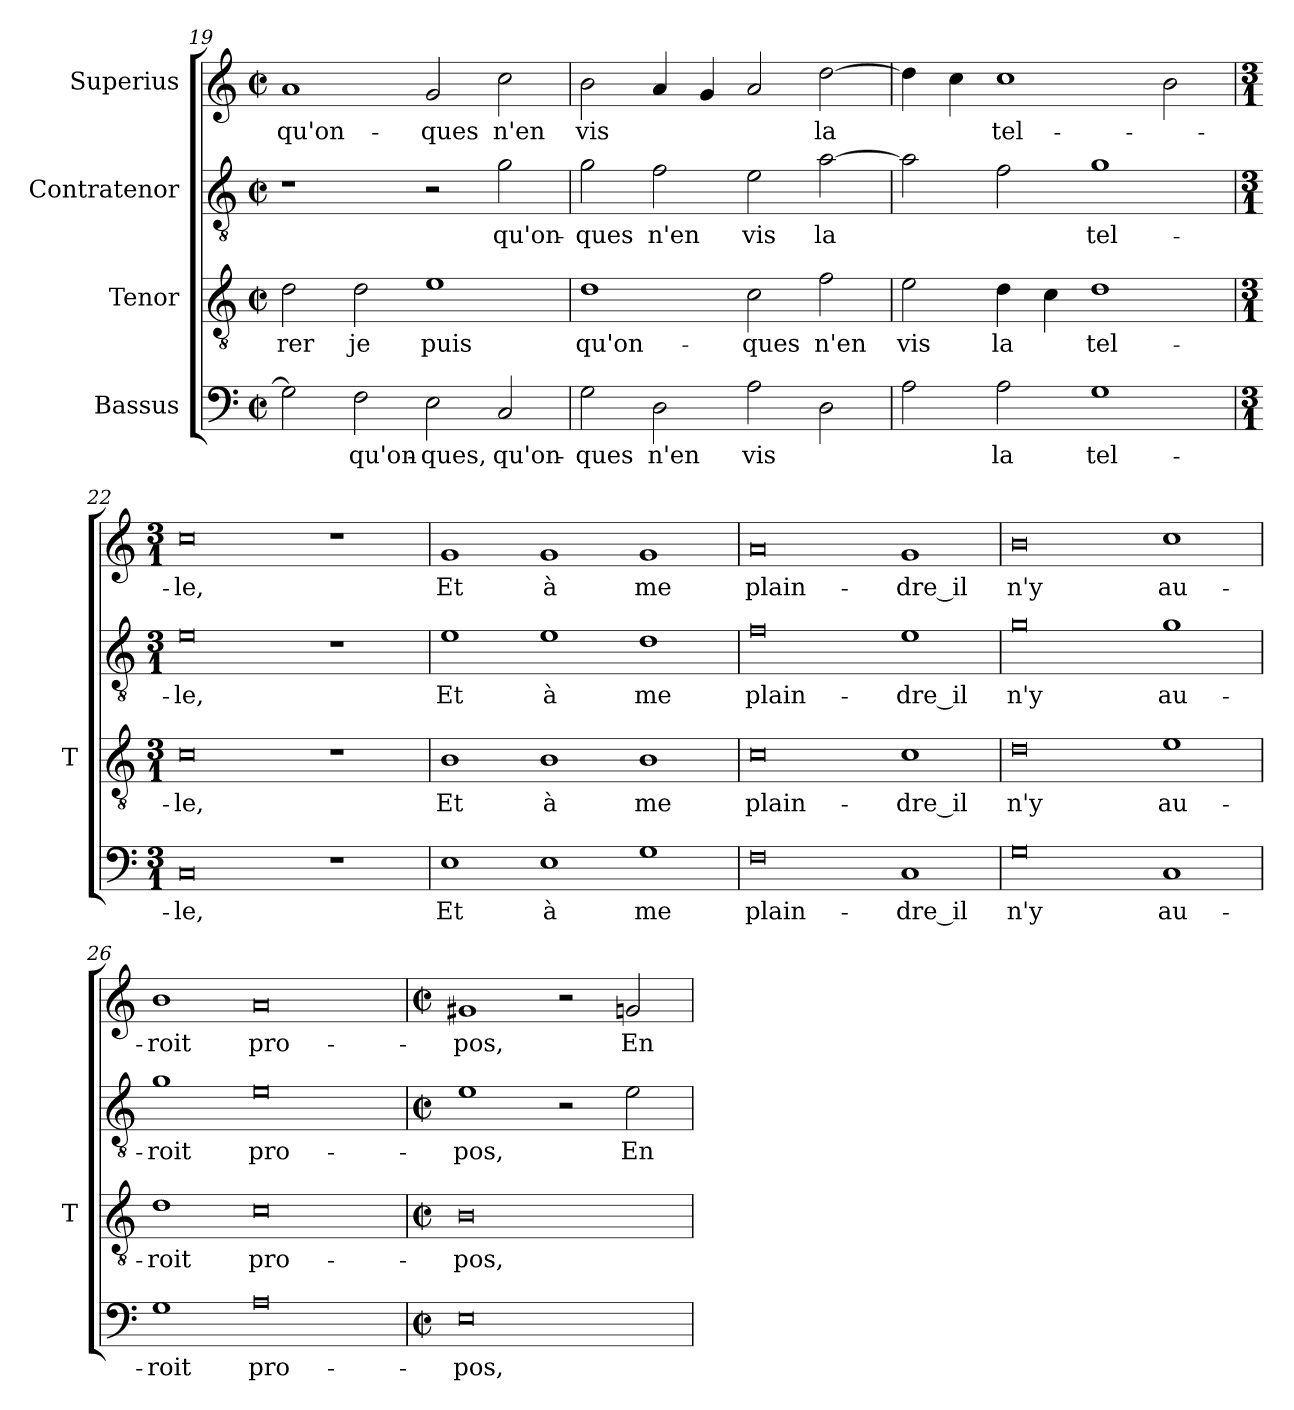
**kern	**text	**kern	**text	**kern	**text	**kern	**text
*part4	*part4	*part3	*part3	*part2	*part2	*part1	*part1
*staff4	*staff4	*staff3	*staff3	*staff2	*staff2	*staff1	*staff1
*I"Bassus	*	*I"Tenor	*	*I"Contratenor	*	*I"Superius	*
*	*	*I'T	*	*	*	*	*
*clefF4	*	*clefGv2	*	*clefGv2	*	*clefG2	*
*k[]	*	*k[]	*	*k[]	*	*k[]	*
*C:	*	*C:	*	*C:	*	*C:	*
*M2/2	*	*M2/2	*	*M2/2	*	*M2/2	*
*met(c|)	*	*met(c|)	*	*met(c|)	*	*met(c|)	*
=19	=19	=19	=19	=19	=19	=19	=19
2G]	.	2d	-rer	1r	.	1a	qu'on-
2F	qu'on-	2d	-je	.	.	.	.
2E	-ques,	1e	-puis	2r	.	2g	-ques
2C	qu'on-	.	.	2g	qu'on-	2cc	-n'en
=20	=20	=20	=20	=20	=20	=20	=20
2G	-ques	1d	qu'on-	2g	-ques	2b	-vis
2D	-n'en	.	.	2f	-n'en	4a	.
.	.	.	.	.	.	4g	.
2A	-vis	2c	-ques	2e	-vis	2a	.
2D	.	2f	-n'en	[2a	-la	[2dd	-la
!!LO:PB:g=z
=21	=21	=21	=21	=21	=21	=21	=21
2A	.	2e	-vis	2a]	.	4dd]	.
.	.	.	.	.	.	4cc	.
2A	-la	4d	-la	2f	.	1cc	tel-
.	.	4c	.	.	.	.	.
1G	tel-	1d	tel-	1g	tel-	.	.
.	.	.	.	.	.	2b	.
=22	=22	=22	=22	=22	=22	=22	=22
*M3/1	*	*M3/1	*	*M3/1	*	*M3/1	*
0C	-le,	0c	-le,	0e	-le,	0cc	-le,
1r	.	1r	.	1r	.	1r	.
=23	=23	=23	=23	=23	=23	=23	=23
1E	-Et	1B	-Et	1e	-Et	1g	-Et
1E	-à	1B	-à	1e	-à	1g	-à
1G	-me	1B	-me	1d	-me	1g	-me
=24	=24	=24	=24	=24	=24	=24	=24
0F	plain-	0c	plain-	0f	plain-	0a	plain-
1C	-dre_il	1c	-dre_il	1e	-dre_il	1g	-dre_il
!!LO:LB:g=z
=25	=25	=25	=25	=25	=25	=25	=25
0G	-n'y	0d	-n'y	0g	-n'y	0b	-n'y
1C	au-	1e	au-	1g	au-	1cc	au-
=26	=26	=26	=26	=26	=26	=26	=26
1G	-roit	1d	-roit	1g	-roit	1b	-roit
0A	pro-	0c	pro-	0e	pro-	0a	pro-
=27	=27	=27	=27	=27	=27	=27	=27
*M2/2	*	*M2/2	*	*M2/2	*	*M2/2	*
*met(c|)	*	*met(c|)	*	*met(c|)	*	*met(c|)	*
0E	-pos,	0B	-pos,	1e	-pos,	1g#X	-pos,
.	.	.	.	2r	.	2r	.
.	.	.	.	2e	-En	2g	-En
=	=	=	=	=	=	=	=
*-	*-	*-	*-	*-	*-	*-	*-
